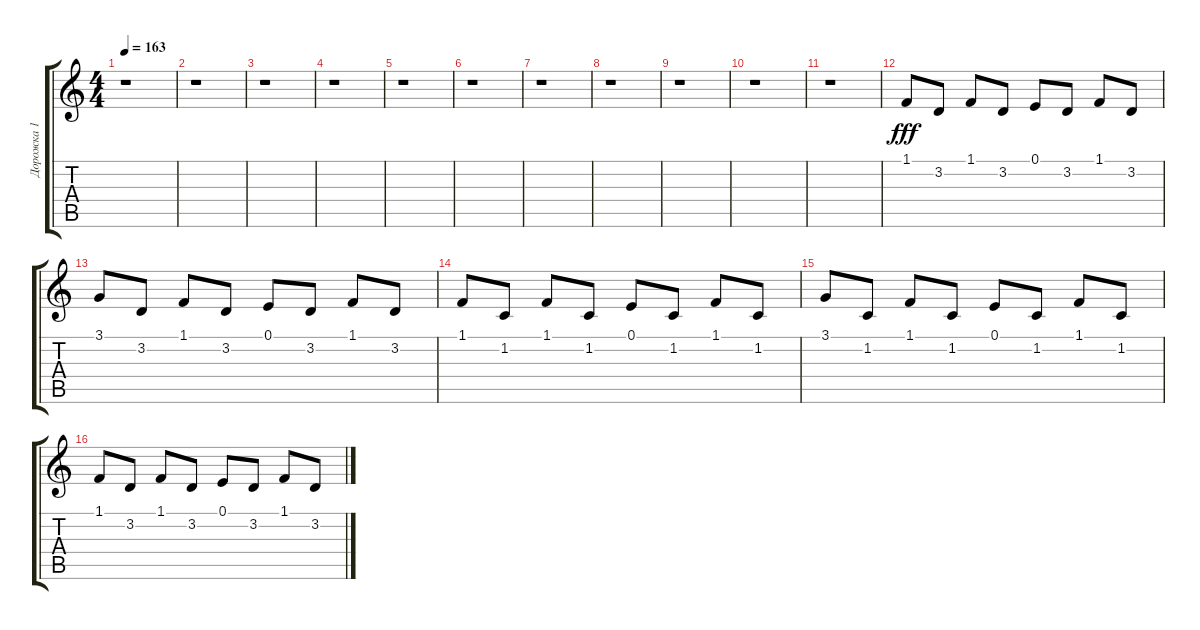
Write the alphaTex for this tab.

\track ("Дорожка 1" "Дорожка 1") {instrument vibraphone}
\staff {score tabs}
\tuning (E4 B3 G3 D3 A2 E2) {hide}
\ts (4 4)
\tempo 163
\clef g2
\ks c
r.1{dy fff} |
r.1 |
r.1 |
r.1 |
r.1 |
r.1 |
r.1 |
r.1 |
r.1 |
r.1 |
r.1 |
1.1.8{volume 13} 3.2.8 1.1.8 3.2.8 0.1.8 3.2.8 1.1.8 3.2.8 |
3.1.8 3.2.8 1.1.8 3.2.8 0.1.8 3.2.8 1.1.8 3.2.8 |
1.1.8 1.2.8 1.1.8 1.2.8 0.1.8 1.2.8 1.1.8 1.2.8 |
3.1.8 1.2.8 1.1.8 1.2.8 0.1.8 1.2.8 1.1.8 1.2.8 |
1.1.8 3.2.8 1.1.8 3.2.8 0.1.8 3.2.8 1.1.8 3.2.8
